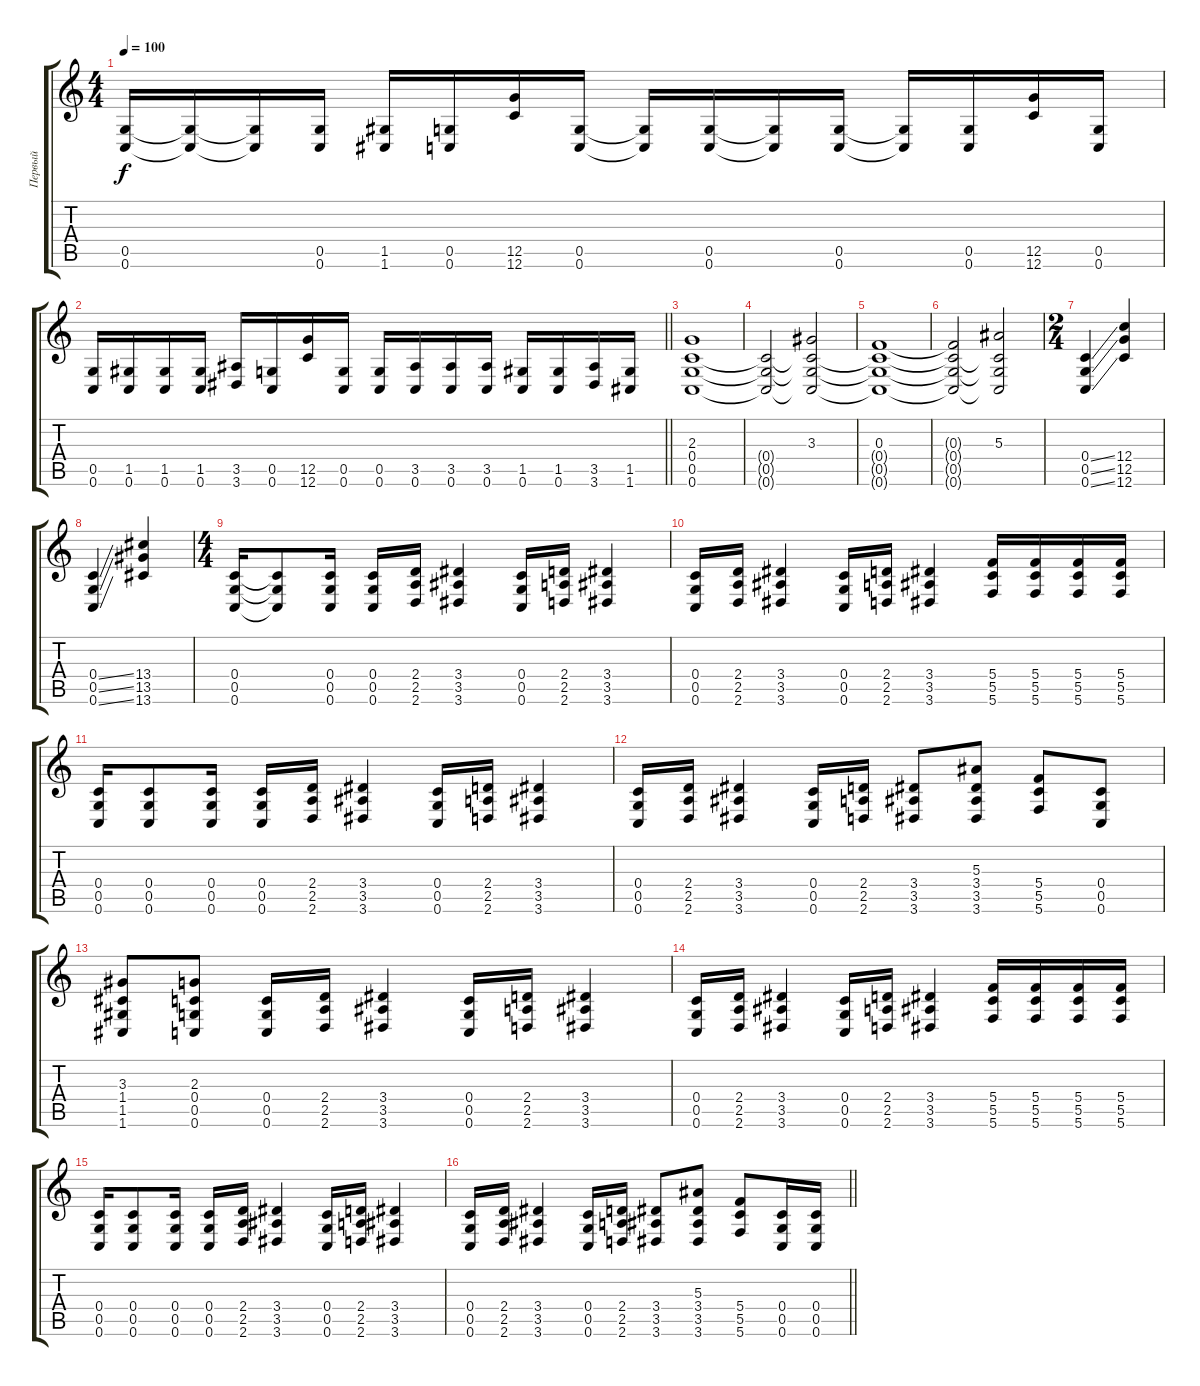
\track ("Первый" "Первый") {instrument distortionguitar}
\staff {score tabs}
\tuning (D4 A3 F3 C3 G2 C2) {hide}
\ts (4 4)
\tempo 100
\clef g2
\ks c
(0.5 0.6).16{dy f} (0.5{t} 0.6{t}).16 (0.5{t} 0.6{t}).16 (0.5 0.6).16 (1.5 1.6).16 (0.5 0.6).16 (12.5 12.6).16 (0.5 0.6).16 (0.5{t} 0.6{t}).16 (0.5 0.6).16 (0.5{t} 0.6{t}).16 (0.5 0.6).16 (0.5{t} 0.6{t}).16 (0.5 0.6).16 (12.5 12.6).16 (0.5 0.6).16 |
\barLineRight lightlight
(0.5 0.6).16 (1.5 0.6).16 (1.5 0.6).16 (1.5 0.6).16 (3.5 3.6).16 (0.5 0.6).16 (12.5 12.6).16 (0.5 0.6).16 (0.5 0.6).16 (3.5 0.6).16 (3.5 0.6).16 (3.5 0.6).16 (1.5 0.6).16 (1.5 0.6).16 (3.5 3.6).16 (1.5 1.6).16 |
(2.3 0.4 0.5 0.6).1 |
(0.4{t} 0.5{t} 0.6{t}).2 (3.3 0.4{t} 0.5{t} 0.6{t}).2 |
(0.3 0.4{t} 0.5{t} 0.6{t}).1 |
(0.3{t} 0.4{t} 0.5{t} 0.6{t}).2 (5.3 0.4{t} 0.5{t} 0.6{t}).2 |
\ts (2 4)
(0.4{ss} 0.5{ss} 0.6{ss}).4 (12.4 12.5 12.6).4 |
(0.4{ss} 0.5{ss} 0.6{ss}).4 (13.4 13.5 13.6).4 |
\ts (4 4)
(0.4 0.5 0.6).16 (0.4{t} 0.5{t} 0.6{t}).8 (0.4 0.5 0.6).16 (0.4 0.5 0.6).16 (2.4 2.5 2.6).16 (3.4 3.5 3.6).4 (0.4 0.5 0.6).16 (2.4 2.5 2.6).16 (3.4 3.5 3.6).4 |
(0.4 0.5 0.6).16 (2.4 2.5 2.6).16 (3.4 3.5 3.6).4 (0.4 0.5 0.6).16 (2.4 2.5 2.6).16 (3.4 3.5 3.6).4 (5.4 5.5 5.6).16 (5.4 5.5 5.6).16 (5.4 5.5 5.6).16 (5.4 5.5 5.6).16 |
(0.4 0.5 0.6).16 (0.4 0.5 0.6).8 (0.4 0.5 0.6).16 (0.4 0.5 0.6).16 (2.4 2.5 2.6).16 (3.4 3.5 3.6).4 (0.4 0.5 0.6).16 (2.4 2.5 2.6).16 (3.4 3.5 3.6).4 |
(0.4 0.5 0.6).16 (2.4 2.5 2.6).16 (3.4 3.5 3.6).4 (0.4 0.5 0.6).16 (2.4 2.5 2.6).16 (3.4 3.5 3.6).8 (5.3 3.4 3.5 3.6).8 (5.4 5.5 5.6).8 (0.4 0.5 0.6).8 |
(3.3 1.4 1.5 1.6).8 (2.3 0.4 0.5 0.6).8 (0.4 0.5 0.6).16 (2.4 2.5 2.6).16 (3.4 3.5 3.6).4 (0.4 0.5 0.6).16 (2.4 2.5 2.6).16 (3.4 3.5 3.6).4 |
(0.4 0.5 0.6).16 (2.4 2.5 2.6).16 (3.4 3.5 3.6).4 (0.4 0.5 0.6).16 (2.4 2.5 2.6).16 (3.4 3.5 3.6).4 (5.4 5.5 5.6).16 (5.4 5.5 5.6).16 (5.4 5.5 5.6).16 (5.4 5.5 5.6).16 |
(0.4 0.5 0.6).16 (0.4 0.5 0.6).8 (0.4 0.5 0.6).16 (0.4 0.5 0.6).16 (2.4 2.5 2.6).16 (3.4 3.5 3.6).4 (0.4 0.5 0.6).16 (2.4 2.5 2.6).16 (3.4 3.5 3.6).4 |
\barLineRight lightlight
(0.4 0.5 0.6).16 (2.4 2.5 2.6).16 (3.4 3.5 3.6).4 (0.4 0.5 0.6).16 (2.4 2.5 2.6).16 (3.4 3.5 3.6).8 (5.3 3.4 3.5 3.6).8 (5.4 5.5 5.6).8 (0.4 0.5 0.6).16 (0.4 0.5 0.6).16
